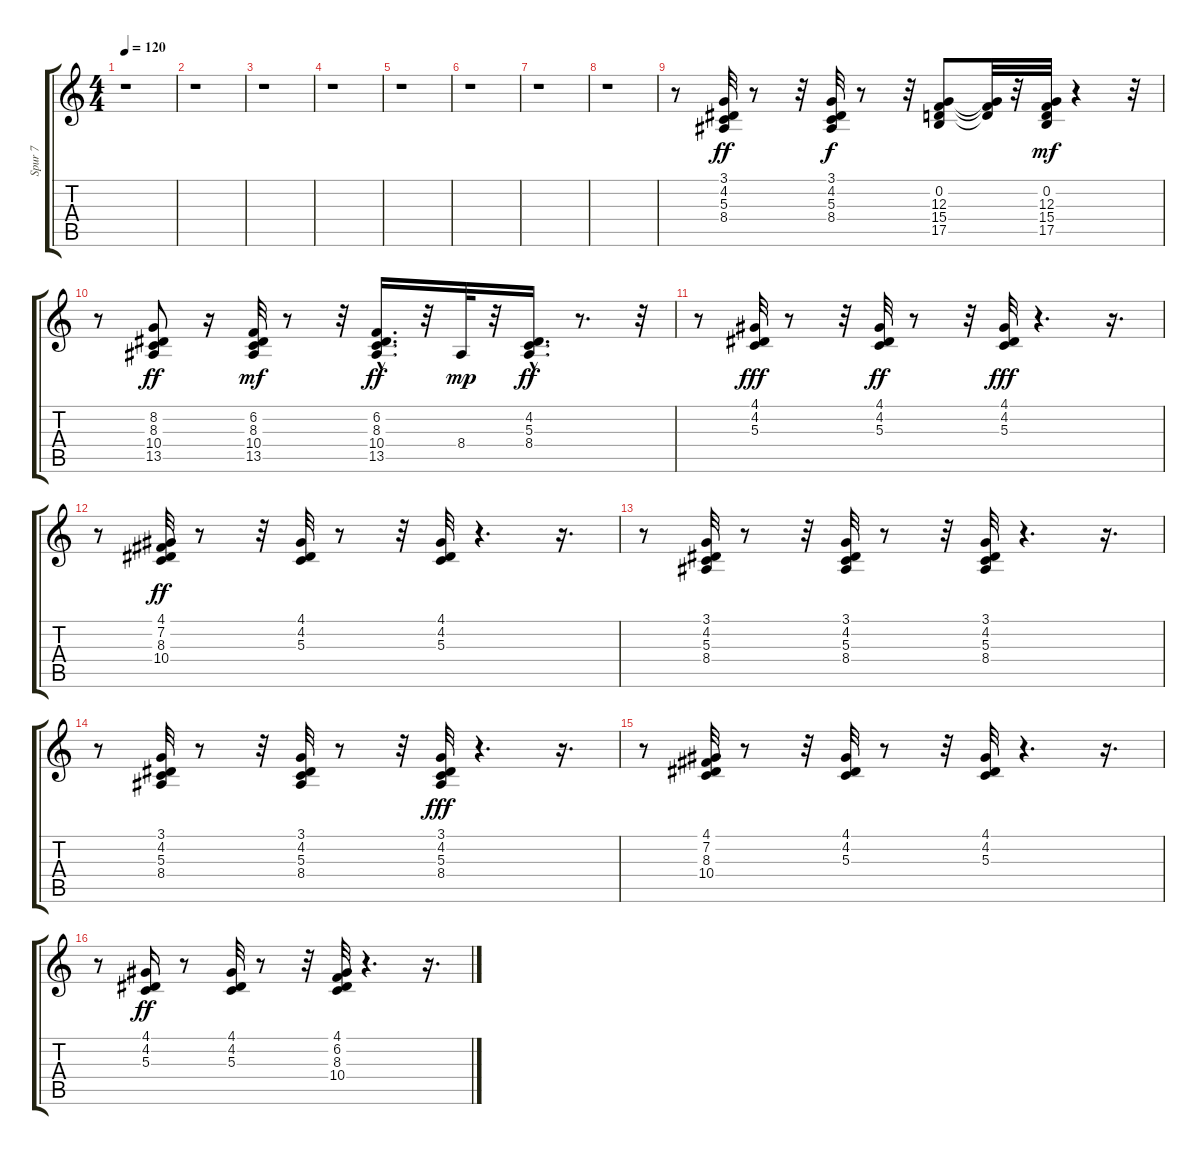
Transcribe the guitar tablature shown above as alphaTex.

\track ("Spur 7" "Spur 7") {instrument pad3polysynth}
\staff {score tabs}
\tuning (E4 B3 G3 D3 A2 E2) {hide}
\ts (4 4)
\tempo 120
\clef g2
\ks c
r.1{dy fff} |
r.1 |
r.1 |
r.1 |
r.1 |
r.1 |
r.1 |
r.1 |
r.8 (3.1 4.2 5.3 8.4).32{dy ff} r.8 r.32 (3.1 4.2 5.3 8.4).32{dy f} r.8 r.32 (0.2 12.3 15.4 17.5).8 (12.3{t} 15.4{t} 17.5{t}).32 r.32 (0.2 12.3 15.4 17.5).32{dy mf} r.4 r.32 |
r.8 (8.2 8.3 10.4 13.5).8{dy ff} r.16 (6.2 8.3 10.4 13.5).32{dy mf} r.8 r.32 (6.2{hac} 8.3{hac} 10.4{hac} 13.5).16{d dy ff} r.32 8.4.32{dy mp} r.32 (4.2{hac} 5.3{hac} 8.4{hac}).16{d dy ff} r.8{d} r.32 |
r.8 (4.1 4.2 5.3).32{dy fff} r.8 r.32 (4.1 4.2 5.3).32{dy ff} r.8 r.32 (4.1 4.2 5.3).32{dy fff} r.4{d} r.16{d} |
r.8 (4.1 7.2 8.3 10.4).32{dy ff} r.8 r.32 (4.1 4.2 5.3).32 r.8 r.32 (4.1 4.2 5.3).32 r.4{d} r.16{d} |
r.8 (3.1 4.2 5.3 8.4).32 r.8 r.32 (3.1 4.2 5.3 8.4).32 r.8 r.32 (3.1 4.2 5.3 8.4).32 r.4{d} r.16{d} |
r.8 (3.1 4.2 5.3 8.4).32 r.8 r.32 (3.1 4.2 5.3 8.4).32 r.8 r.32 (3.1 4.2 5.3 8.4).32{dy fff} r.4{d} r.16{d} |
r.8 (4.1 7.2 8.3 10.4).32 r.8 r.32 (4.1 4.2 5.3).32 r.8 r.32 (4.1 4.2 5.3).32 r.4{d} r.16{d} |
r.8 (4.1 4.2 5.3).16{dy ff} r.8 (4.1 4.2 5.3).32 r.8 r.32 (4.1 6.2 8.3 10.4).32 r.4{d} r.16{d}
